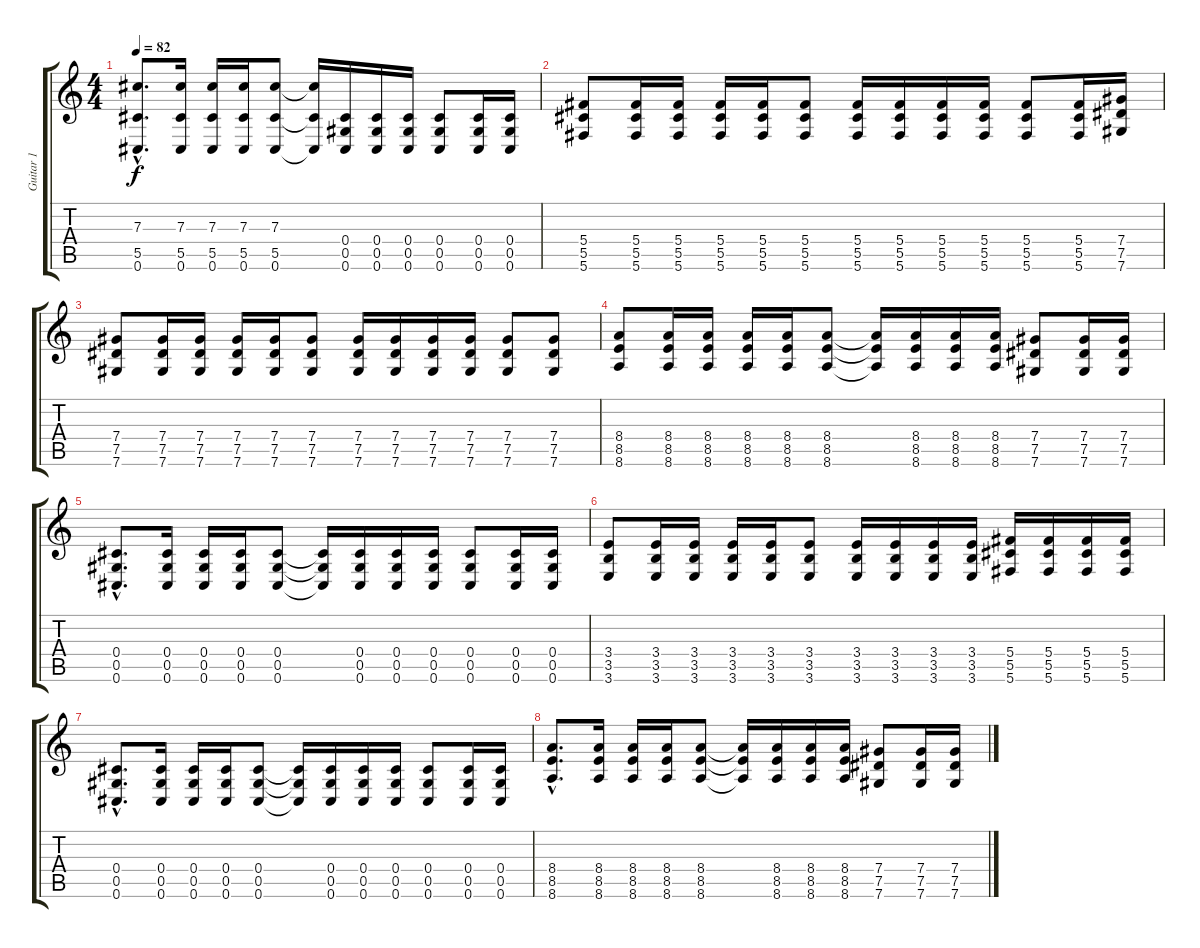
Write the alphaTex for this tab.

\track ("Guitar 1" "Guitar 1") {instrument distortionguitar}
\staff {score tabs}
\tuning (Eb4 Bb3 Gb3 Db3 Ab2 Db2) {hide}
\ts (4 4)
\tempo 82
\clef g2
\ks c
(7.3{hac} 5.5{hac} 0.6{hac}).8{d dy f} (7.3 5.5 0.6).16 (7.3 5.5 0.6).16 (7.3 5.5 0.6).16 (7.3 5.5 0.6).8 (7.3{t} 5.5{t} 0.6{t}).16 (0.4 0.5 0.6).16 (0.4 0.5 0.6).16 (0.4 0.5 0.6).16 (0.4 0.5 0.6).8 (0.4 0.5 0.6).16 (0.4 0.5 0.6).16 |
(5.4 5.5 5.6).8 (5.4 5.5 5.6).16 (5.4 5.5 5.6).16 (5.4 5.5 5.6).16 (5.4 5.5 5.6).16 (5.4 5.5 5.6).8 (5.4 5.5 5.6).16 (5.4 5.5 5.6).16 (5.4 5.5 5.6).16 (5.4 5.5 5.6).16 (5.4 5.5 5.6).8 (5.4 5.5 5.6).16 (7.4 7.5 7.6).16 |
(7.4 7.5 7.6).8 (7.4 7.5 7.6).16 (7.4 7.5 7.6).16 (7.4 7.5 7.6).16 (7.4 7.5 7.6).16 (7.4 7.5 7.6).8 (7.4 7.5 7.6).16 (7.4 7.5 7.6).16 (7.4 7.5 7.6).16 (7.4 7.5 7.6).16 (7.4 7.5 7.6).8 (7.4 7.5 7.6).8 |
(8.4 8.5 8.6).8 (8.4 8.5 8.6).16 (8.4 8.5 8.6).16 (8.4 8.5 8.6).16 (8.4 8.5 8.6).16 (8.4 8.5 8.6).8 (8.4{t} 8.5{t} 8.6{t}).16 (8.4 8.5 8.6).16 (8.4 8.5 8.6).16 (8.4 8.5 8.6).16 (7.4 7.5 7.6).8 (7.4 7.5 7.6).16 (7.4 7.5 7.6).16 |
(0.4{hac} 0.5{hac} 0.6{hac}).8{d} (0.4 0.5 0.6).16 (0.4 0.5 0.6).16 (0.4 0.5 0.6).16 (0.4 0.5 0.6).8 (0.4{t} 0.5{t} 0.6{t}).16 (0.4 0.5 0.6).16 (0.4 0.5 0.6).16 (0.4 0.5 0.6).16 (0.4 0.5 0.6).8 (0.4 0.5 0.6).16 (0.4 0.5 0.6).16 |
(3.4 3.5 3.6).8 (3.4 3.5 3.6).16 (3.4 3.5 3.6).16 (3.4 3.5 3.6).16 (3.4 3.5 3.6).16 (3.4 3.5 3.6).8 (3.4 3.5 3.6).16 (3.4 3.5 3.6).16 (3.4 3.5 3.6).16 (3.4 3.5 3.6).16 (5.4 5.5 5.6).16 (5.4 5.5 5.6).16 (5.4 5.5 5.6).16 (5.4 5.5 5.6).16 |
(0.4{hac} 0.5{hac} 0.6{hac}).8{d} (0.4 0.5 0.6).16 (0.4 0.5 0.6).16 (0.4 0.5 0.6).16 (0.4 0.5 0.6).8 (0.4{t} 0.5{t} 0.6{t}).16 (0.4 0.5 0.6).16 (0.4 0.5 0.6).16 (0.4 0.5 0.6).16 (0.4 0.5 0.6).8 (0.4 0.5 0.6).16 (0.4 0.5 0.6).16 |
(8.4{hac} 8.5{hac} 8.6{hac}).8{d} (8.4 8.5 8.6).16 (8.4 8.5 8.6).16 (8.4 8.5 8.6).16 (8.4 8.5 8.6).8 (8.4{t} 8.5{t} 8.6{t}).16 (8.4 8.5 8.6).16 (8.4 8.5 8.6).16 (8.4 8.5 8.6).16 (7.4 7.5 7.6).8 (7.4 7.5 7.6).16 (7.4 7.5 7.6).16
